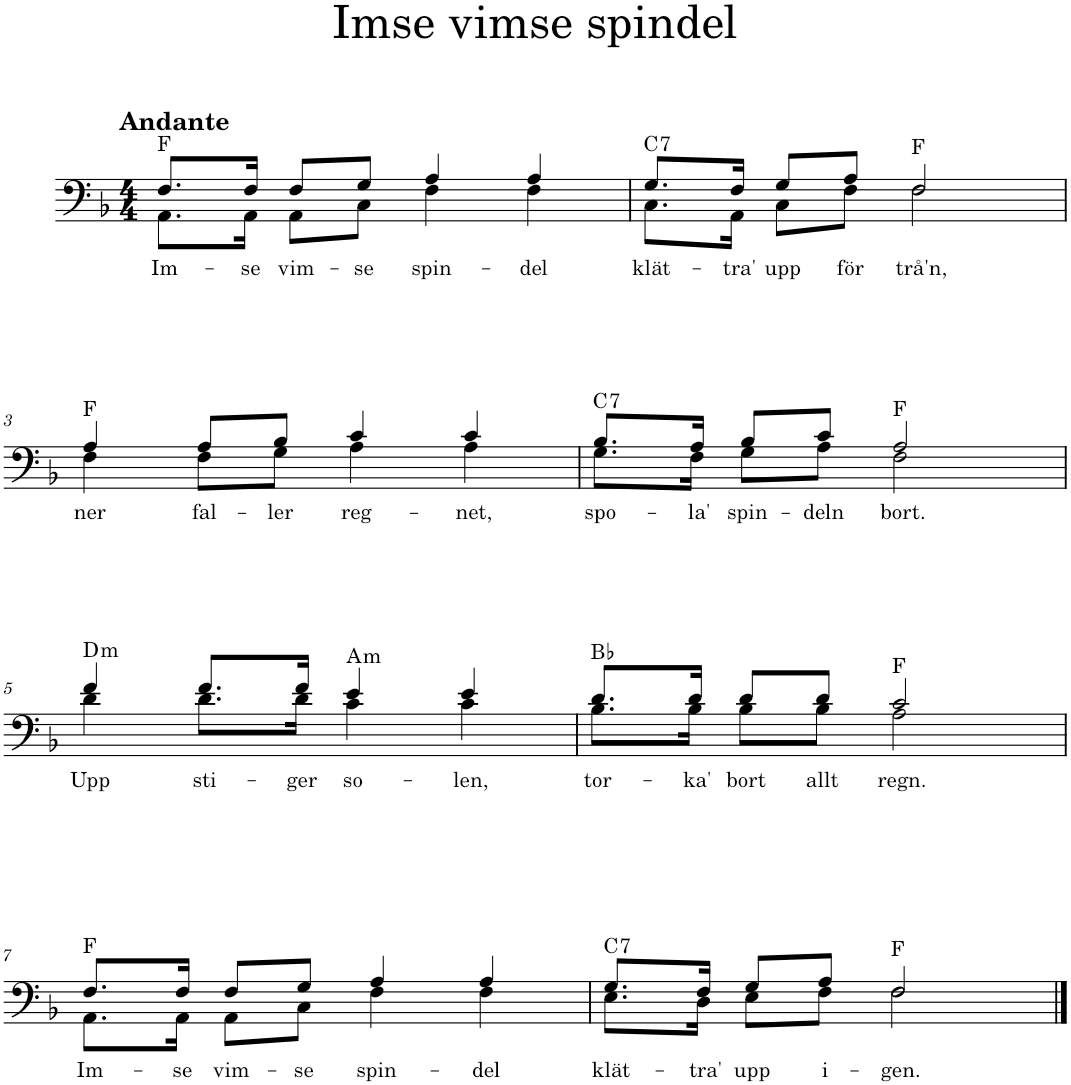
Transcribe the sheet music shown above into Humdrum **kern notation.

**kern	**text	**harte
*part1	*part1	*part1
*staff1	*staff1	*
*I"Men	*	*
*I'M.	*	*
*clefF4	*	*
*k[b-]	*	*
*M4/4	*	*
=1	=1	=1
!LO:TX:a:B:t=Andante	!	!
!	!LO:LY:b	!
*^	*	*
8.F/L	8.AA\L	Im-	F:maj
!	!	!LO:LY:b	!
16F/Jk	16AA\Jk	-se	.
!	!	!LO:LY:b	!
8F/L	8AA\L	vim-	.
!	!	!LO:LY:b	!
8G/J	8C\J	-se	.
!	!	!LO:LY:b	!
4A/	4F\	spin-	.
!	!	!LO:LY:b	!
4A/	4F\	-del	.
=2	=2	=2	=2
!	!	!LO:LY:b	!LO:H:kt=7
8.G/L	8.C\L	klät-	C:7
!	!	!LO:LY:b	!
16F/Jk	16AA\Jk	-tra'	.
!	!	!LO:LY:b	!
8G/L	8C\L	upp	.
!	!	!LO:LY:b	!
8A/J	8F\J	för	.
!	!	!LO:LY:b	!
2F/	2F\	trå'n,	F:maj
!!LO:LB:g=z	!!
=3	=3	=3	=3
!	!	!LO:LY:b	!
4A/	4F\	ner	F:maj
!	!	!LO:LY:b	!
8A/L	8F\L	fal-	.
!	!	!LO:LY:b	!
8B-/J	8G\J	-ler	.
!	!	!LO:LY:b	!
4c/	4A\	reg-	.
!	!	!LO:LY:b	!
4c/	4A\	-net,	.
=4	=4	=4	=4
!	!	!LO:LY:b	!LO:H:kt=7
8.B-/L	8.G\L	spo-	C:7
!	!	!LO:LY:b	!
16A/Jk	16F\Jk	-la'	.
!	!	!LO:LY:b	!
8B-/L	8G\L	spin-	.
!	!	!LO:LY:b	!
8c/J	8A\J	-deln	.
!	!	!LO:LY:b	!
2A/	2F\	bort.	F:maj
!!LO:LB:g=z	!!
=5	=5	=5	=5
!	!	!LO:LY:b	!LO:H:kt=m
4f/	4d\	Upp	D:min
!	!	!LO:LY:b	!
8.f/L	8.d\L	sti-	.
!	!	!LO:LY:b	!
16f/Jk	16d\Jk	-ger	.
!	!	!LO:LY:b	!LO:H:kt=m
4e/	4c\	so-	A:min
!	!	!LO:LY:b	!
4e/	4c\	-len,	.
=6	=6	=6	=6
!	!	!LO:LY:b	!
8.d/L	8.B-\L	tor-	Bb:maj
!	!	!LO:LY:b	!
16d/Jk	16B-\Jk	-ka'	.
!	!	!LO:LY:b	!
8d/L	8B-\L	bort	.
!	!	!LO:LY:b	!
8d/J	8B-\J	allt	.
!	!	!LO:LY:b	!
2c/	2A\	regn.	F:maj
!!LO:LB:g=z	!!
=7	=7	=7	=7
!	!	!LO:LY:b	!
8.F/L	8.AA\L	Im-	F:maj
!	!	!LO:LY:b	!
16F/Jk	16AA\Jk	-se	.
!	!	!LO:LY:b	!
8F/L	8AA\L	vim-	.
!	!	!LO:LY:b	!
8G/J	8C\J	-se	.
!	!	!LO:LY:b	!
4A/	4F\	spin-	.
!	!	!LO:LY:b	!
4A/	4F\	-del	.
=8	=8	=8	=8
!	!	!LO:LY:b	!LO:H:kt=7
8.G/L	8.E\L	klät-	C:7
!	!	!LO:LY:b	!
16F/Jk	16D\Jk	-tra'	.
!	!	!LO:LY:b	!
8G/L	8E\L	upp	.
!	!	!LO:LY:b	!
8A/J	8F\J	i-	.
!	!	!LO:LY:b	!
2F/	2F\	-gen.	F:maj
*v	*v	*	*
==	==	==
*-	*-	*-
